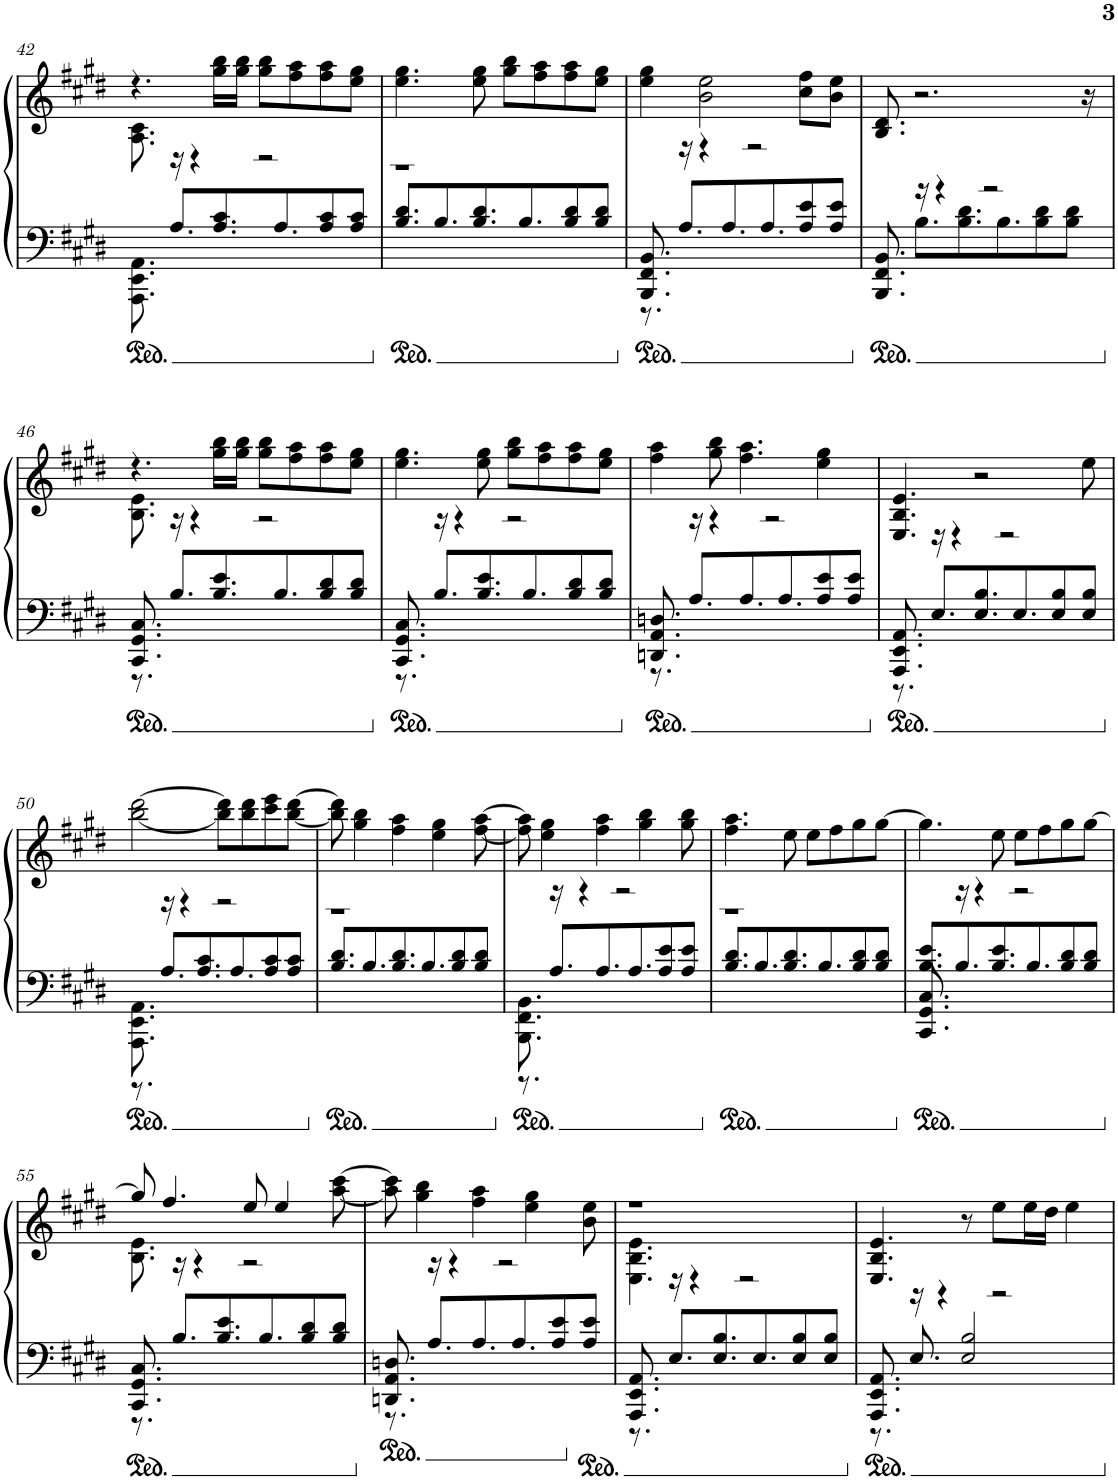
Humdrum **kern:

**kern	**kern
*part1	*part1
*staff2	*staff1
*I"Grand Piano	*
*I'Pno.	*
!!LO:PB:g=z
*clefF4	*clefG2
*k[f#c#g#d#]	*k[f#c#g#d#]
*M4/4	*M4/4
=42	=42
*^	*^
8.AAA\ 8.EE\ 8.AA\	8.ryy	4.r	8.A\ 8.c#\
16r	8.A/L	.	2ryy
4r	.	.	.
.	8.A/ 8.c#/	16gg#\ 16bb\LL	.
.	.	16gg#\ 16bb\JJ	.
2r	.	8gg#\ 8bb\L	.
.	8.A/	.	.
.	.	8ff#\ 8aa\	.
.	.	.	4ryy
.	8A/ 8c#/	8ff#\ 8aa\	.
.	8A/ 8c#/J	8ee\ 8gg#\J	.
.	.	.	16ryy
*	*	*v	*v
=43	=43	=43
1r	8.B/ 8.d#/L	4.ee\ 4.gg#\
.	8.B/	.
.	8.B/ 8.d#/	8ee\ 8gg#\
.	.	8gg#\ 8bb\L
.	8.B/	.
.	.	8ff#\ 8aa\
.	8B/ 8d#/	8ff#\ 8aa\
.	8B/ 8d#/J	8ee\ 8gg#\J
=44	=44	=44
8.BBB/ 8.FF#/ 8.BB/	8.r	4ee\ 4gg#\
16r	8.A/L	.
4r	.	2b\ 2ee\
.	8.A/	.
2r	.	.
.	8.A/	.
.	8A/ 8e/	8cc#\ 8ff#\L
.	8A/ 8e/J	8b\ 8ee\J
=45	=45	=45
8.BBB/ 8.FF#/ 8.BB/	8.ryy	8.B/ 8.d#/
16r	8.B\L	2.r
4r	.	.
.	8.B\ 8.d#\	.
2r	.	.
.	8.B\	.
.	8B\ 8d#\	.
.	8B\ 8d#\J	.
.	.	16r
!!LO:LB:g=z
=46	=46	=46
*	*	*^
8.CC#/ 8.GG#/ 8.C#/	8.r	4.r	8.B\ 8.e\
16r	8.B/L	.	2ryy
4r	.	.	.
.	8.B/ 8.e/	16gg#\ 16bb\LL	.
.	.	16gg#\ 16bb\JJ	.
2r	.	8gg#\ 8bb\L	.
.	8.B/	.	.
.	.	8ff#\ 8aa\	.
.	.	.	4ryy
.	8B/ 8d#/	8ff#\ 8aa\	.
.	8B/ 8d#/J	8ee\ 8gg#\J	.
.	.	.	16ryy
*	*	*v	*v
=47	=47	=47
8.CC#/ 8.GG#/ 8.C#/	8.r	4.ee\ 4.gg#\
16r	8.B/L	.
4r	.	.
.	8.B/ 8.e/	8ee\ 8gg#\
2r	.	8gg#\ 8bb\L
.	8.B/	.
.	.	8ff#\ 8aa\
.	8B/ 8d#/	8ff#\ 8aa\
.	8B/ 8d#/J	8ee\ 8gg#\J
=48	=48	=48
8.DDn/ 8.AA/ 8.Dn/	8.r	4ff#\ 4aa\
16r	8.A/L	.
4r	.	8gg#\ 8bb\
.	8.A/	4.ff#\ 4.aa\
2r	.	.
.	8.A/	.
.	8A/ 8e/	4ee\ 4gg#\
.	8A/ 8e/J	.
=49	=49	=49
8.AAA/ 8.EE/ 8.AA/	8.r	4.E/ 4.B/ 4.e/
16r	8.E/L	.
4r	.	.
.	8.E/ 8.B/	2r
2r	.	.
.	8.E/	.
.	8E/ 8B/	.
.	8E/ 8B/J	8ee\
!!LO:LB:g=z
=50	=50	=50
8.AAA\ 8.EE\ 8.AA\	8.r	[2bb\ [2ddd#\
16r	8.A/L	.
4r	.	.
.	8.A/ 8.c#/	.
2r	.	8bb\] 8ddd#\]L
.	8.A/	.
.	.	8bb\ 8ddd#\
.	8A/ 8c#/	8ccc#\ 8eee\
.	8A/ 8c#/J	[8bb\ [8ddd#\J
=51	=51	=51
1r	8.B/ 8.d#/L	8bb\] 8ddd#\]
.	.	4gg#\ 4bb\
.	8.B/	.
.	8.B/ 8.d#/	4ff#\ 4aa\
.	8.B/	.
.	.	4ee\ 4gg#\
.	8B/ 8d#/	.
.	8B/ 8d#/J	[8ff#\ [8aa\
=52	=52	=52
8.BBB\ 8.FF#\ 8.BB\	8.r	8ff#\] 8aa\]
.	.	4ee\ 4gg#\
16r	8.A/L	.
4r	.	.
.	8.A/	4ff#\ 4aa\
2r	.	.
.	8.A/	.
.	.	4gg#\ 4bb\
.	8A/ 8e/	.
.	8A/ 8e/J	8gg#\ 8bb\
=53	=53	=53
1r	8.B/ 8.d#/L	4.ff#\ 4.aa\
.	8.B/	.
.	8.B/ 8.d#/	8ee\
.	.	8ee\L
.	8.B/	.
.	.	8ff#\
.	8B/ 8d#/	8gg#\
.	8B/ 8d#/J	[8gg#\J
=54	=54	=54
8.CC#/ 8.GG#/ 8.C#/	8.B/ 8.e/L	4.gg#\]
16r	8.B/	.
4r	.	.
.	8.B/ 8.e/	8ee\
2r	.	8ee\L
.	8.B/	.
.	.	8ff#\
.	8B/ 8d#/	8gg#\
.	8B/ 8d#/J	[8gg#\J
!!LO:LB:g=z
=55	=55	=55
*	*	*^
8.CC#/ 8.GG#/ 8.C#/	8.r	8gg#/]	8.B\ 8.e\
.	.	4.ff#/	.
16r	8.B/L	.	2ryy
4r	.	.	.
.	8.B/ 8.e/	.	.
2r	.	8ee/	.
.	8.B/	.	.
.	.	4ee/	.
.	.	.	4ryy
.	8B/ 8d#/	.	.
.	8B/ 8d#/J	[8aa\ [8ccc#\	.
.	.	.	16ryy
*	*	*v	*v
=56	=56	=56
8.DDn/ 8.AA/ 8.Dn/	8.r	8aa\] 8ccc#\]
.	.	4gg#\ 4bb\
16r	8.A/L	.
4r	.	.
.	8.A/	4ff#\ 4aa\
2r	.	.
.	8.A/	.
.	.	4ee\ 4gg#\
.	8A/ 8e/	.
.	8A/ 8e/J	8b\ 8ee\
=57	=57	=57
*	*	*^
8.AAA/ 8.EE/ 8.AA/	8.r	1r	4.E\ 4.B\ 4.e\
16r	8.E/L	.	.
4r	.	.	.
.	8.E/ 8.B/	.	2ryy
2r	.	.	.
.	8.E/	.	.
.	8E/ 8B/	.	.
.	8E/ 8B/J	.	8ryy
*	*	*v	*v
=58	=58	=58
8.AAA/ 8.EE/ 8.AA/	8.r	4.E/ 4.B/ 4.e/
16r	8.E/	.
4r	.	.
.	2E/ 2B/	8r
2r	.	8ee\L
.	.	16ee\L
.	.	16dd#\JJ
.	.	4ee\
.	8ryy	.
*v	*v	*
=	=
*-	*-
